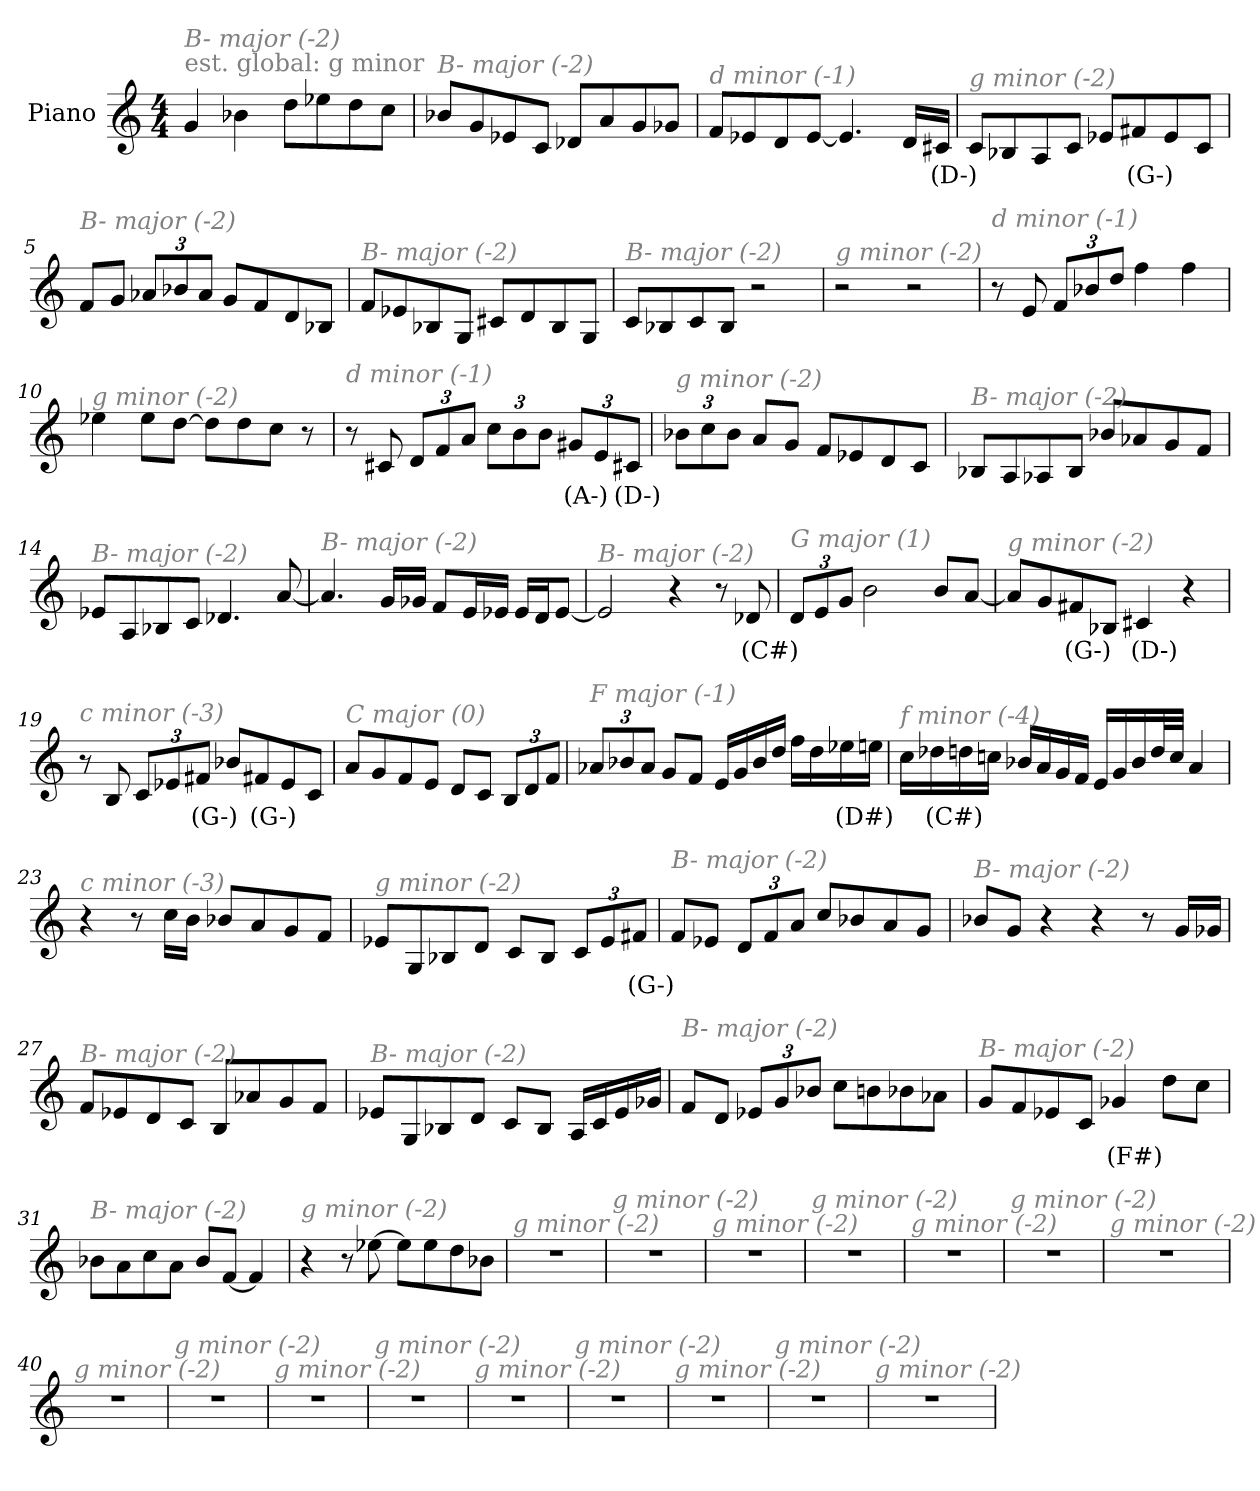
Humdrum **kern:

**kern	**text
*part1	*part1
*staff1	*staff1
*I"Piano	*
*I'Pno	*
*clefG2	*
*k[]	*
*M4/4	*
*MM276	*
=1	=1
!LO:TX:a:color=#808080:t=est. global&colon; g minor	!
!LO:TX:i:color=#808080:t=B- major (-2)	!
4g/	.
4b-X\	.
8dd\L	.
8ee-X\	.
8dd\	.
8cc\J	.
=2	=2
!LO:TX:i:color=#808080:t=B- major (-2)	!
8b-X/L	.
8g/	.
8e-X/	.
8c/J	.
8d-X/L	.
8a/	.
8g/	.
8g-X/J	.
=3	=3
!LO:TX:i:color=#808080:t=d minor (-1)	!
8f/L	.
8e-X/	.
8d/	.
[8e-/J	.
4.e-/]	.
16d/LL	.
16c#Xi/JJ	(D-)
=4	=4
!LO:TX:i:color=#808080:t=g minor (-2)	!
8c/L	.
8B-X/	.
8A/	.
8c/J	.
8e-X/L	.
8f#Xi/	(G-)
8e-/	.
8c/J	.
!!LO:LB:g=z
=5	=5
!LO:TX:i:color=#808080:t=B- major (-2)	!
8f/L	.
8g/J	.
*Xbrackettup	*
12a-X/L	.
12b-X/	.
12a-/J	.
8g/L	.
8f/	.
8d/	.
8B-X/J	.
=6	=6
!LO:TX:i:color=#808080:t=B- major (-2)	!
8f/L	.
8e-X/	.
8B-X/	.
8G/J	.
8c#X/L	.
8d/	.
8B-/	.
8G/J	.
=7	=7
!LO:TX:i:color=#808080:t=B- major (-2)	!
8c/L	.
8B-X/	.
8c/	.
8B-/J	.
2r	.
=8	=8
!LO:TX:i:color=#808080:t=g minor (-2)	!
2r	.
2r	.
=9	=9
!LO:TX:i:color=#808080:t=d minor (-1)	!
8r	.
8e/	.
12f/L	.
12b-X/	.
12dd/J	.
4ff\	.
4ff\	.
!!LO:LB:g=z
=10	=10
!LO:TX:i:color=#808080:t=g minor (-2)	!
4ee-X\	.
8ee-\L	.
[8dd\J	.
8dd\L]	.
8dd\	.
8cc\J	.
8r	.
=11	=11
!LO:TX:i:color=#808080:t=d minor (-1)	!
8r	.
8c#X/	.
12d/L	.
12f/	.
12a/J	.
12cc\L	.
12b\	.
12b\J	.
12g#Xi/L	(A-)
12e/	.
12c#Xi/J	(D-)
=12	=12
!LO:TX:i:color=#808080:t=g minor (-2)	!
12b-X\L	.
12cc\	.
12b-\J	.
8a/L	.
8g/J	.
8f/L	.
8e-X/	.
8d/	.
8c/J	.
=13	=13
!LO:TX:i:color=#808080:t=B- major (-2)	!
8B-X/L	.
8A/	.
8A-X/	.
8B-/J	.
8b-X/L	.
8a-X/	.
8g/	.
8f/J	.
!!LO:LB:g=z
=14	=14
!LO:TX:i:color=#808080:t=B- major (-2)	!
8e-X/L	.
8A/	.
8B-X/	.
8c/J	.
4.d-X/	.
[8a/	.
=15	=15
!LO:TX:i:color=#808080:t=B- major (-2)	!
4.a/]	.
16g/LL	.
16g-X/JJ	.
8f/L	.
16e/L	.
16e-X/JJ	.
16e-/LL	.
16d/J	.
[8e-/J	.
=16	=16
!LO:TX:i:color=#808080:t=B- major (-2)	!
2e-/]	.
4r	.
8r	.
8d-Xi/	(C#)
=17	=17
!LO:TX:i:color=#808080:t=G major (1)	!
12d/L	.
12e/	.
12g/J	.
2b\	.
8b/L	.
[8a/J	.
!!LO:LB:g=z
=18	=18
!LO:TX:i:color=#808080:t=g minor (-2)	!
8a/L]	.
8g/	.
8f#Xi/	(G-)
8B-X/J	.
4c#Xi/	(D-)
4r	.
=19	=19
!LO:TX:i:color=#808080:t=c minor (-3)	!
8r	.
8B/	.
12c/L	.
12e-X/	.
12f#Xi/J	(G-)
8b-X/L	.
8f#Xi/	(G-)
8e-/	.
8c/J	.
=20	=20
!LO:TX:i:color=#808080:t=C major (0)	!
8a/L	.
8g/	.
8f/	.
8e/J	.
8d/L	.
8c/J	.
12B/L	.
12d/	.
12f/J	.
!!LO:LB:g=z
=21	=21
!LO:TX:i:color=#808080:t=F major (-1)	!
12a-X/L	.
12b-X/	.
12a-/J	.
8g/L	.
8f/J	.
16e/LL	.
16g/	.
16b-/	.
16dd/JJ	.
16ff\LL	.
16dd\	.
16ee-Xi\	(D#)
16ee\JJ	.
=22	=22
!LO:TX:i:color=#808080:t=f minor (-4)	!
16cc\LL	.
16dd-Xi\	(C#)
16dd\	.
16ccn\JJ	.
16b-X/LL	.
16a/	.
16g/	.
16f/JJ	.
16e/LL	.
16g/	.
16b-/	.
32dd/L	.
32cc/JJJ	.
4a/	.
=23	=23
!LO:TX:i:color=#808080:t=c minor (-3)	!
4r	.
8r	.
16cc\LL	.
16b\JJ	.
8b-X/L	.
8a/	.
8g/	.
8f/J	.
!!LO:LB:g=z
=24	=24
!LO:TX:i:color=#808080:t=g minor (-2)	!
8e-X/L	.
8G/	.
8B-X/	.
8d/J	.
8c/L	.
8B-/J	.
12c/L	.
12e-/	.
12f#Xi/J	(G-)
=25	=25
!LO:TX:i:color=#808080:t=B- major (-2)	!
8f/L	.
8e-X/J	.
12d/L	.
12f/	.
12a/J	.
8cc/L	.
8b-X/	.
8a/	.
8g/J	.
=26	=26
!LO:TX:i:color=#808080:t=B- major (-2)	!
8b-X/L	.
8g/J	.
4r	.
4r	.
8r	.
16g/LL	.
16g-X/JJ	.
=27	=27
!LO:TX:i:color=#808080:t=B- major (-2)	!
8f/L	.
8e-X/	.
8d/	.
8c/J	.
8B/L	.
8a-X/	.
8g/	.
8f/J	.
!!LO:LB:g=z
=28	=28
!LO:TX:i:color=#808080:t=B- major (-2)	!
8e-X/L	.
8G/	.
8B-X/	.
8d/J	.
8c/L	.
8B-/J	.
16A/LL	.
16c/	.
16e-/	.
16g-X/JJ	.
=29	=29
!LO:TX:i:color=#808080:t=B- major (-2)	!
8f/L	.
8d/J	.
12e-X/L	.
12g/	.
12b-X/J	.
8cc\L	.
8bn\	.
8b-X\	.
8a-X\J	.
=30	=30
!LO:TX:i:color=#808080:t=B- major (-2)	!
8g/L	.
8f/	.
8e-X/	.
8c/J	.
4g-Xi/	(F#)
8dd\L	.
8cc\J	.
=31	=31
!LO:TX:i:color=#808080:t=B- major (-2)	!
8b-X\L	.
8a\	.
8cc\	.
8a\J	.
8b-/L	.
[8f/J	.
4f/]	.
!!LO:LB:g=z
=32	=32
!LO:TX:i:color=#808080:t=g minor (-2)	!
4r	.
8r	.
[8ee-X\	.
8ee-\L]	.
8ee-\	.
8dd\	.
8b-X\J	.
=33	=33
!LO:TX:i:color=#808080:t=g minor (-2)	!
1r	.
=34	=34
!LO:TX:i:color=#808080:t=g minor (-2)	!
1r	.
=35	=35
!LO:TX:i:color=#808080:t=g minor (-2)	!
1r	.
=36	=36
!LO:TX:i:color=#808080:t=g minor (-2)	!
1r	.
=37	=37
!LO:TX:i:color=#808080:t=g minor (-2)	!
1r	.
=38	=38
!LO:TX:i:color=#808080:t=g minor (-2)	!
1r	.
=39	=39
!LO:TX:i:color=#808080:t=g minor (-2)	!
1r	.
=40	=40
!LO:TX:i:color=#808080:t=g minor (-2)	!
1r	.
!!LO:LB:g=z
=41	=41
!LO:TX:i:color=#808080:t=g minor (-2)	!
1r	.
=42	=42
!LO:TX:i:color=#808080:t=g minor (-2)	!
1r	.
=43	=43
!LO:TX:i:color=#808080:t=g minor (-2)	!
1r	.
=44	=44
!LO:TX:i:color=#808080:t=g minor (-2)	!
1r	.
=45	=45
!LO:TX:i:color=#808080:t=g minor (-2)	!
1r	.
=46	=46
!LO:TX:i:color=#808080:t=g minor (-2)	!
1r	.
=47	=47
!LO:TX:i:color=#808080:t=g minor (-2)	!
1r	.
=48	=48
!LO:TX:i:color=#808080:t=g minor (-2)	!
1r	.
=	=
*-	*-
